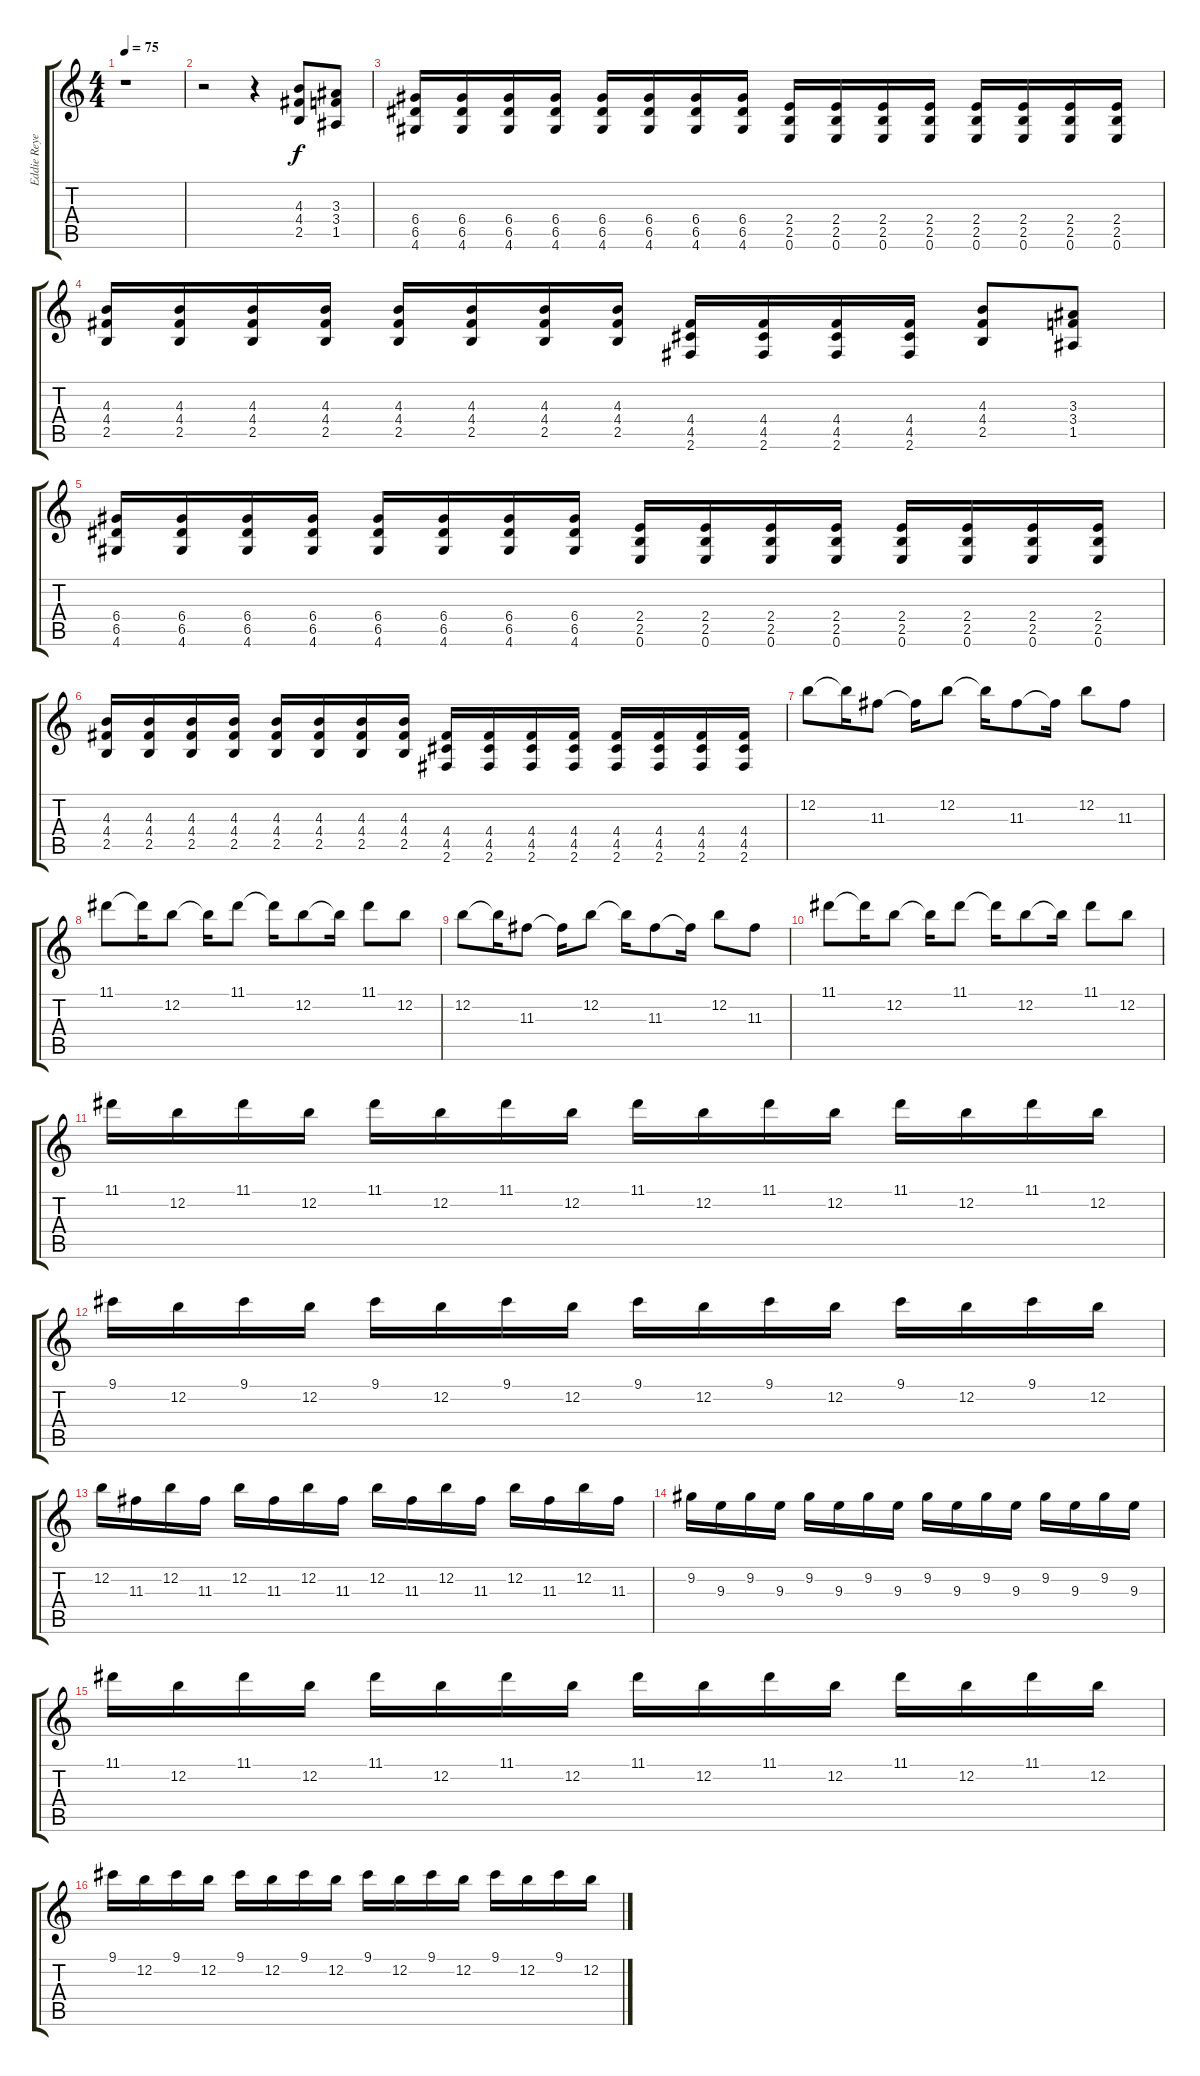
\track ("Eddie Reyes (Lead Guitar)" "Eddie Reye") {instrument distortionguitar}
\staff {score tabs}
\tuning (E4 B3 G3 D3 A2 E2) {hide}
\ts (4 4)
\tempo 75
\clef g2
\ks c
r.1{dy f} |
r.2 r.4 (4.3 4.4 2.5).8 (3.3 3.4 1.5).8 |
(6.4 6.5 4.6).16 (6.4 6.5 4.6).16 (6.4 6.5 4.6).16 (6.4 6.5 4.6).16 (6.4 6.5 4.6).16 (6.4 6.5 4.6).16 (6.4 6.5 4.6).16 (6.4 6.5 4.6).16 (2.4 2.5 0.6).16 (2.4 2.5 0.6).16 (2.4 2.5 0.6).16 (2.4 2.5 0.6).16 (2.4 2.5 0.6).16 (2.4 2.5 0.6).16 (2.4 2.5 0.6).16 (2.4 2.5 0.6).16 |
(4.3 4.4 2.5).16 (4.3 4.4 2.5).16 (4.3 4.4 2.5).16 (4.3 4.4 2.5).16 (4.3 4.4 2.5).16 (4.3 4.4 2.5).16 (4.3 4.4 2.5).16 (4.3 4.4 2.5).16 (4.4 4.5 2.6).16 (4.4 4.5 2.6).16 (4.4 4.5 2.6).16 (4.4 4.5 2.6).16 (4.3 4.4 2.5).8 (3.3 3.4 1.5).8 |
(6.4 6.5 4.6).16 (6.4 6.5 4.6).16 (6.4 6.5 4.6).16 (6.4 6.5 4.6).16 (6.4 6.5 4.6).16 (6.4 6.5 4.6).16 (6.4 6.5 4.6).16 (6.4 6.5 4.6).16 (2.4 2.5 0.6).16 (2.4 2.5 0.6).16 (2.4 2.5 0.6).16 (2.4 2.5 0.6).16 (2.4 2.5 0.6).16 (2.4 2.5 0.6).16 (2.4 2.5 0.6).16 (2.4 2.5 0.6).16 |
(4.3 4.4 2.5).16 (4.3 4.4 2.5).16 (4.3 4.4 2.5).16 (4.3 4.4 2.5).16 (4.3 4.4 2.5).16 (4.3 4.4 2.5).16 (4.3 4.4 2.5).16 (4.3 4.4 2.5).16 (4.4 4.5 2.6).16 (4.4 4.5 2.6).16 (4.4 4.5 2.6).16 (4.4 4.5 2.6).16 (4.4 4.5 2.6).16 (4.4 4.5 2.6).16 (4.4 4.5 2.6).16 (4.4 4.5 2.6).16 |
12.2.8 12.2{t}.16 11.3.8 11.3{t}.16 12.2.8 12.2{t}.16 11.3.8 11.3{t}.16 12.2.8 11.3.8 |
11.1.8 11.1{t}.16 12.2.8 12.2{t}.16 11.1.8 11.1{t}.16 12.2.8 12.2{t}.16 11.1.8 12.2.8 |
12.2.8 12.2{t}.16 11.3.8 11.3{t}.16 12.2.8 12.2{t}.16 11.3.8 11.3{t}.16 12.2.8 11.3.8 |
11.1.8 11.1{t}.16 12.2.8 12.2{t}.16 11.1.8 11.1{t}.16 12.2.8 12.2{t}.16 11.1.8 12.2.8 |
11.1.16 12.2.16 11.1.16 12.2.16 11.1.16 12.2.16 11.1.16 12.2.16 11.1.16 12.2.16 11.1.16 12.2.16 11.1.16 12.2.16 11.1.16 12.2.16 |
9.1.16 12.2.16 9.1.16 12.2.16 9.1.16 12.2.16 9.1.16 12.2.16 9.1.16 12.2.16 9.1.16 12.2.16 9.1.16 12.2.16 9.1.16 12.2.16 |
12.2.16 11.3.16 12.2.16 11.3.16 12.2.16 11.3.16 12.2.16 11.3.16 12.2.16 11.3.16 12.2.16 11.3.16 12.2.16 11.3.16 12.2.16 11.3.16 |
9.2.16 9.3.16 9.2.16 9.3.16 9.2.16 9.3.16 9.2.16 9.3.16 9.2.16 9.3.16 9.2.16 9.3.16 9.2.16 9.3.16 9.2.16 9.3.16 |
11.1.16 12.2.16 11.1.16 12.2.16 11.1.16 12.2.16 11.1.16 12.2.16 11.1.16 12.2.16 11.1.16 12.2.16 11.1.16 12.2.16 11.1.16 12.2.16 |
9.1.16 12.2.16 9.1.16 12.2.16 9.1.16 12.2.16 9.1.16 12.2.16 9.1.16 12.2.16 9.1.16 12.2.16 9.1.16 12.2.16 9.1{ss}.16 12.2.16
